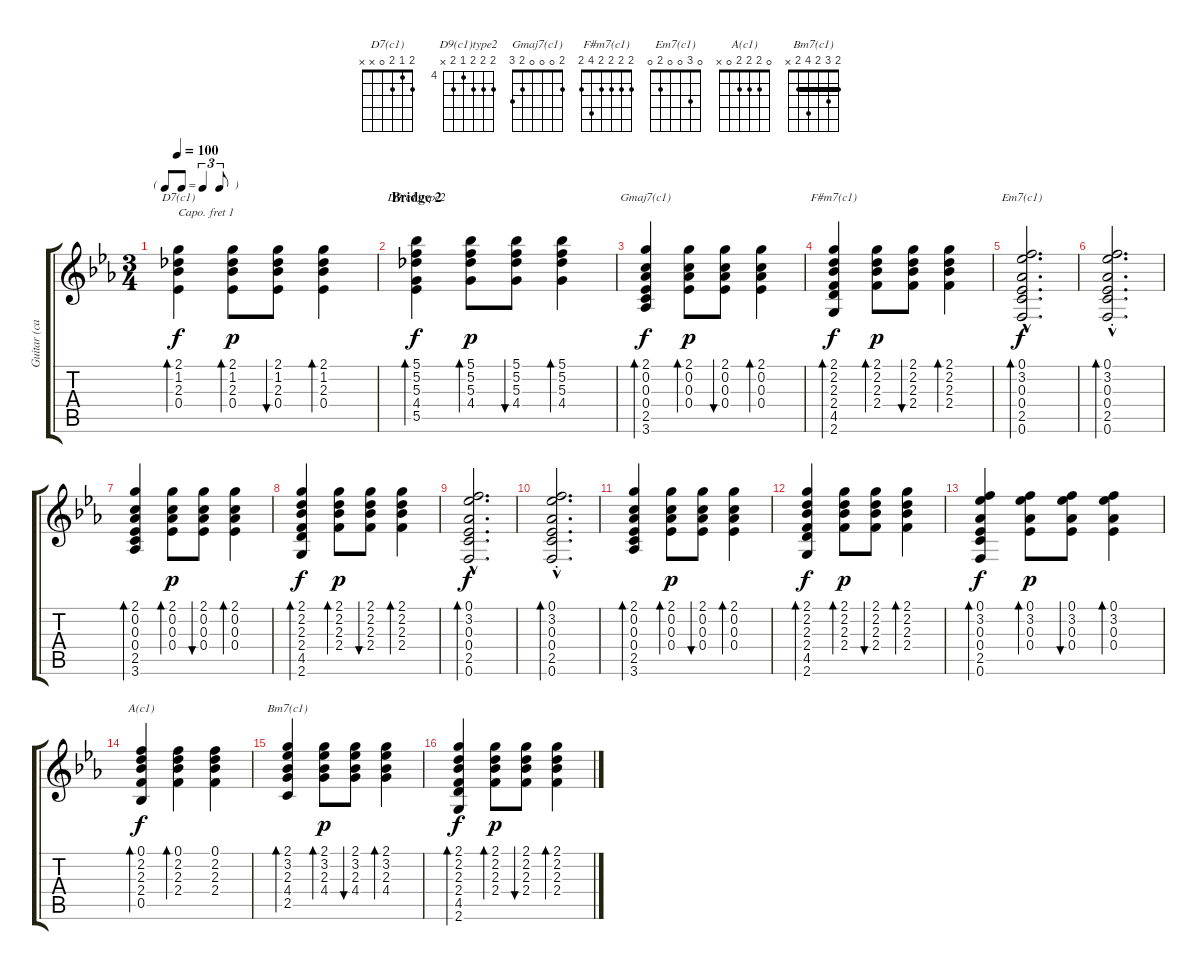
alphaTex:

\track ("Guitar (capo1) - Frey/Felder" "Guitar (ca") {instrument acousticguitarsteel}
\staff {score tabs}
\capo 1
\tuning (E4 B3 G3 D3 A2 E2) {hide}
\chord ("D7(c1)" 2 1 2 0 x x)
\chord ("D9(c1)type2" 5 5 5 4 5 x) {firstfret 4 barre 0}
\chord ("Gmaj7(c1)" 2 0 0 0 2 3)
\chord ("F#m7(c1)" 2 2 2 2 4 2) {barre 0}
\chord ("Em7(c1)" 0 3 0 0 2 0)
\chord ("A(c1)" 0 2 2 2 0 x)
\chord ("Bm7(c1)" 2 3 2 4 2 x) {barre 2}
\ts (3 4)
\tf triplet8th
\tempo 100
\clef g2
\ks eb
(2.1 1.2 2.3 0.4).4{bd 30 ch "D7(c1)" dy f} (2.1 1.2 2.3 0.4).8{bd 30 dy p} (2.1 1.2 2.3 0.4).8{bu 30} (2.1 1.2 2.3 0.4).4{bd 30} |
\section ("" "Bridge 2")
(5.1 5.2 5.3 4.4 5.5).4{bd 30 ch "D9(c1)type2" dy f} (5.1 5.2 5.3 4.4).8{bd 30 dy p} (5.1 5.2 5.3 4.4).8{bu 30} (5.1 5.2 5.3 4.4).4{bd 30} |
(2.1 0.2 0.3 0.4 2.5 3.6).4{bd 30 ch "Gmaj7(c1)" dy f} (2.1 0.2 0.3 0.4).8{bd 30 dy p} (2.1 0.2 0.3 0.4).8{bu 30} (2.1 0.2 0.3 0.4).4{bd 30} |
(2.1 2.2 2.3 2.4 4.5 2.6).4{bd 30 ch "F#m7(c1)" dy f} (2.1 2.2 2.3 2.4).8{bd 30 dy p} (2.1 2.2 2.3 2.4).8{bu 30} (2.1 2.2 2.3 2.4).4{bd 30} |
(0.1{hac} 3.2{hac} 0.3{hac} 0.4{hac} 2.5{hac} 0.6{hac}).2{d bd 30 ch "Em7(c1)" dy f} |
(0.1{hac st} 3.2{hac st} 0.3{hac st} 0.4{hac st} 2.5{hac st} 0.6{hac st}).2{d bd 30} |
(2.1 0.2 0.3 0.4 2.5 3.6).4{bd 30} (2.1 0.2 0.3 0.4).8{bd 30 dy p} (2.1 0.2 0.3 0.4).8{bu 30} (2.1 0.2 0.3 0.4).4{bd 30} |
(2.1 2.2 2.3 2.4 4.5 2.6).4{bd 30 dy f} (2.1 2.2 2.3 2.4).8{bd 30 dy p} (2.1 2.2 2.3 2.4).8{bu 30} (2.1 2.2 2.3 2.4).4{bd 30} |
(0.1{hac} 3.2{hac} 0.3{hac} 0.4{hac} 2.5{hac} 0.6{hac}).2{d bd 30 dy f} |
(0.1{hac st} 3.2{hac st} 0.3{hac st} 0.4{hac st} 2.5{hac st} 0.6{hac st}).2{d bd 30} |
(2.1 0.2 0.3 0.4 2.5 3.6).4{bd 30} (2.1 0.2 0.3 0.4).8{bd 30 dy p} (2.1 0.2 0.3 0.4).8{bu 30} (2.1 0.2 0.3 0.4).4{bd 30} |
(2.1 2.2 2.3 2.4 4.5 2.6).4{bd 30 dy f} (2.1 2.2 2.3 2.4).8{bd 30 dy p} (2.1 2.2 2.3 2.4).8{bu 30} (2.1 2.2 2.3 2.4).4{bd 30} |
(0.1 3.2 0.3 0.4 2.5 0.6).4{bd 30 dy f} (0.1 3.2 0.3 0.4).8{bd 30 dy p} (0.1 3.2 0.3 0.4).8{bu 30} (0.1 3.2 0.3 0.4).4{bd 30} |
(0.1 2.2 2.3 2.4 0.5).4{bd 30 ch "A(c1)" dy f} (0.1 2.2 2.3 2.4).4{bd 30} (0.1 2.2 2.3 2.4).4 |
(2.1 3.2 2.3 4.4 2.5).4{bd 30 ch "Bm7(c1)"} (2.1 3.2 2.3 4.4).8{bd 30 dy p} (2.1 3.2 2.3 4.4).8{bu 30} (2.1 3.2 2.3 4.4).4{bd 30} |
(2.1 2.2 2.3 2.4 4.5 2.6).4{bd 30 dy f} (2.1 2.2 2.3 2.4).8{bd 30 dy p} (2.1 2.2 2.3 2.4).8{bu 30} (2.1 2.2 2.3 2.4).4{bd 30}
